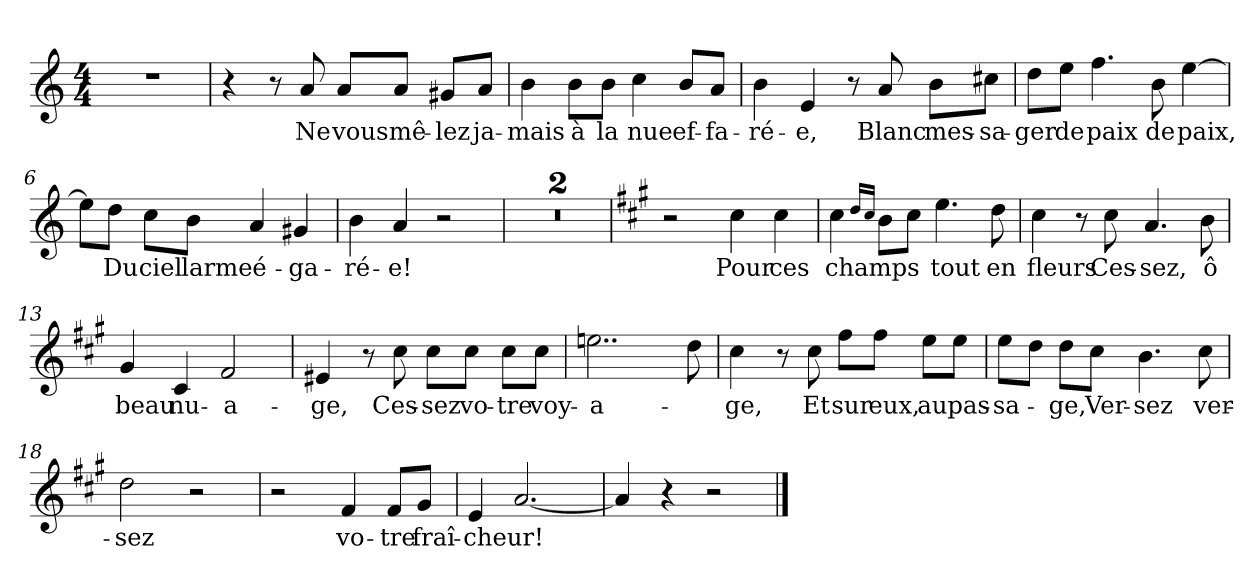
**kern	**text
*part1	*part1
*staff1	*staff1
*clefG2	*
*k[]	*
*M4/4	*
=1	=1
1r	.
=2	=2
4r	.
8r	.
!	!LO:LY:b
8a/	Ne
!	!LO:LY:b
8a/L	vous
!	!LO:LY:b
8a/J	mê-
!	!LO:LY:b
8g#X/L	-lez
!	!LO:LY:b
8a/J	ja-
=3	=3
!	!LO:LY:b
4b\	-mais
!	!LO:LY:b
8b\L	à
!	!LO:LY:b
8b\J	la
!	!LO:LY:b
4cc\	nue
!	!LO:LY:b
8b/L	ef-
!	!LO:LY:b
8a/J	-fa-
=4	=4
!	!LO:LY:b
4b\	-ré-
!	!LO:LY:b
4e/	-e,
8r	.
!	!LO:LY:b
8a/	Blanc
!	!LO:LY:b
8b\L	mes-
!	!LO:LY:b
8cc#X\J	-sa-
=5	=5
!	!LO:LY:b
8dd\L	-ger
!	!LO:LY:b
8ee\J	de
!	!LO:LY:b
4.ff\	paix
!	!LO:LY:b
8b\	de
!	!LO:LY:b
[4ee\	paix,
=6	=6
8ee\L]	.
!	!LO:LY:b
8dd\J	Du
!	!LO:LY:b
8cc\L	ciel
!	!LO:LY:b
8b\J	larme
!	!LO:LY:b
4a/	é-
!	!LO:LY:b
4g#X/	-ga-
=7	=7
!	!LO:LY:b
4b\	-ré-
!	!LO:LY:b
4a/	-e!
2r	.
!!LO:LB:g=z
=8	=8
1r	.
=9	=9
1r	.
=10	=10
*k[f#c#g#]	*
2r	.
!	!LO:LY:b
4cc#\	Pour
!	!LO:LY:b
4cc#\	ces
=11	=11
!	!LO:LY:b
4cc#\	champs
16qdd/LL	.
16qcc#/JJ	.
8b\L	.
8cc#\J	.
!	!LO:LY:b
4.ee\	tout
!	!LO:LY:b
8dd\	en
=12	=12
!	!LO:LY:b
4cc#\	fleurs
8r	.
!	!LO:LY:b
8cc#\	Ces-
!	!LO:LY:b
4.a/	-sez,
!	!LO:LY:b
8b\	ô
=13	=13
!	!LO:LY:b
4g#/	beau
!	!LO:LY:b
4c#/	nu-
!	!LO:LY:b
2f#/	-a-
=14	=14
!	!LO:LY:b
4e#X/	-ge,
8r	.
!	!LO:LY:b
8cc#\	Ces-
!	!LO:LY:b
8cc#\L	-sez
!	!LO:LY:b
8cc#\J	vo-
!	!LO:LY:b
8cc#\L	-tre
!	!LO:LY:b
8cc#\J	voy-
=15	=15
!	!LO:LY:b
2..een\	-a-
8dd\	.
!!LO:LB:g=z
=16	=16
!	!LO:LY:b
4cc#\	-ge,
8r	.
!	!LO:LY:b
8cc#\	Et
!	!LO:LY:b
8ff#\L	sur
!	!LO:LY:b
8ff#\J	eux,
!	!LO:LY:b
8ee\L	au
!	!LO:LY:b
8ee\J	pas-
=17	=17
!	!LO:LY:b
8ee\L	-sa-
8dd\J	.
!	!LO:LY:b
8dd\L	-ge,
!	!LO:LY:b
8cc#\J	Ver-
!	!LO:LY:b
4.b\	-sez
!	!LO:LY:b
8cc#\	ver-
=18	=18
!	!LO:LY:b
2dd\	-sez
2r	.
=19	=19
2r	.
!	!LO:LY:b
4f#/	vo-
!	!LO:LY:b
8f#/L	-tre
!	!LO:LY:b
8g#/J	fraî-
=20	=20
!	!LO:LY:b
4e/	-cheur!
[2.a/	.
=21	=21
4a/]	.
4r	.
2r	.
==	==
*-	*-
